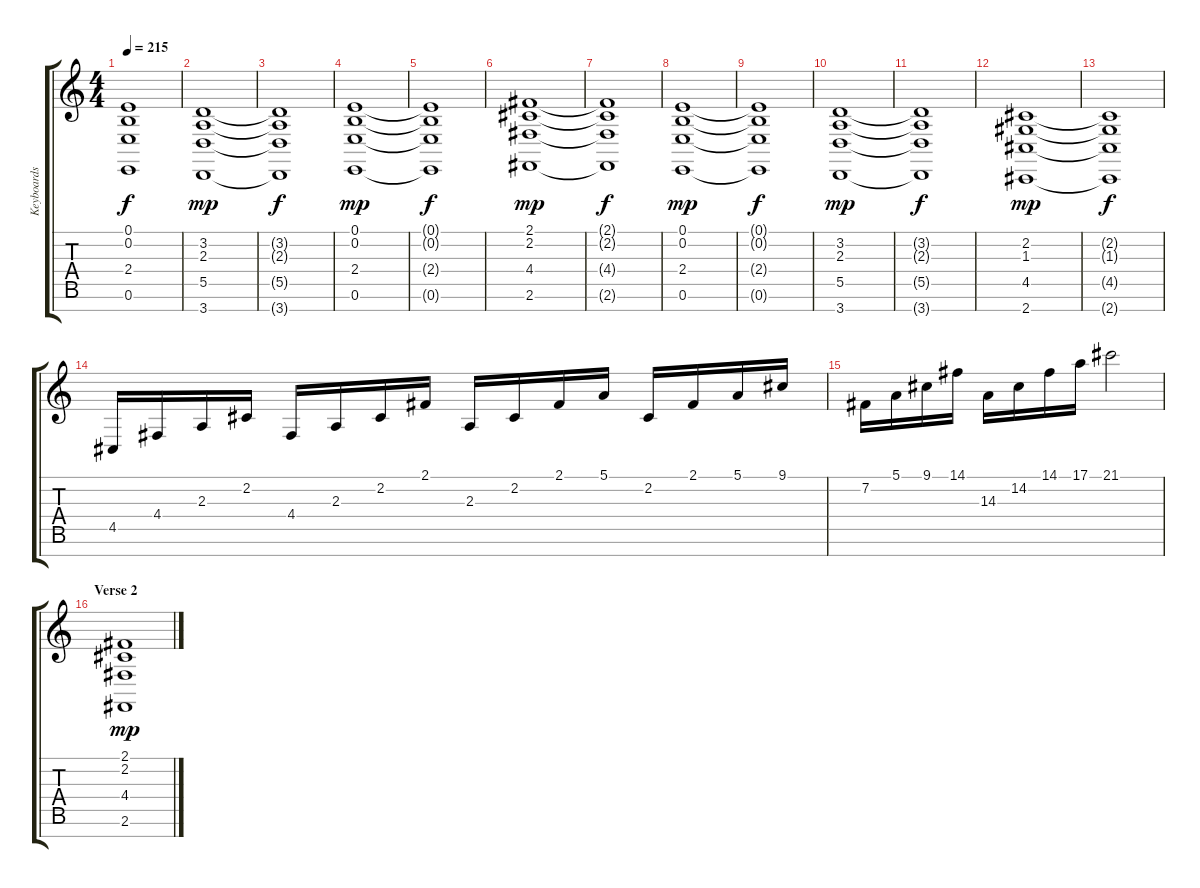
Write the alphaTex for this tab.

\track ("Keyboards 1" "Keyboards ") {instrument stringensemble1}
\staff {score tabs}
\tuning (E4 B3 G3 D3 A2 E2 B1) {hide}
\ts (4 4)
\tempo 215
\clef g2
\ks c
(0.1{t} 0.2{t} 2.4{t} 0.6{t}).1{dy f} |
(3.2 2.3 5.5 3.7).1{dy mp} |
(3.2{t} 2.3{t} 5.5{t} 3.7{t}).1{dy f} |
(0.1 0.2 2.4 0.6).1{dy mp} |
(0.1{t} 0.2{t} 2.4{t} 0.6{t}).1{dy f} |
(2.1 2.2 4.4 2.6).1{dy mp} |
(2.1{t} 2.2{t} 4.4{t} 2.6{t}).1{dy f} |
(0.1 0.2 2.4 0.6).1{dy mp} |
(0.1{t} 0.2{t} 2.4{t} 0.6{t}).1{dy f} |
(3.2 2.3 5.5 3.7).1{dy mp} |
(3.2{t} 2.3{t} 5.5{t} 3.7{t}).1{dy f} |
(2.2 1.3 4.5 2.7).1{dy mp} |
(2.2{t} 1.3{t} 4.5{t} 2.7{t}).1{dy f} |
4.5.16{volume 15 instrument acousticgrandpiano} 4.4.16 2.3.16 2.2.16 4.4.16 2.3.16 2.2.16 2.1.16 2.3.16 2.2.16 2.1.16 5.1.16 2.2.16 2.1.16 5.1.16 9.1.16 |
7.2.16 5.1.16 9.1.16 14.1.16 14.3.16 14.2.16 14.1.16 17.1.16 21.1.2 |
\section ("" "Verse 2")
(2.1 2.2 4.4 2.6).1{dy mp volume 12 instrument stringensemble1}
